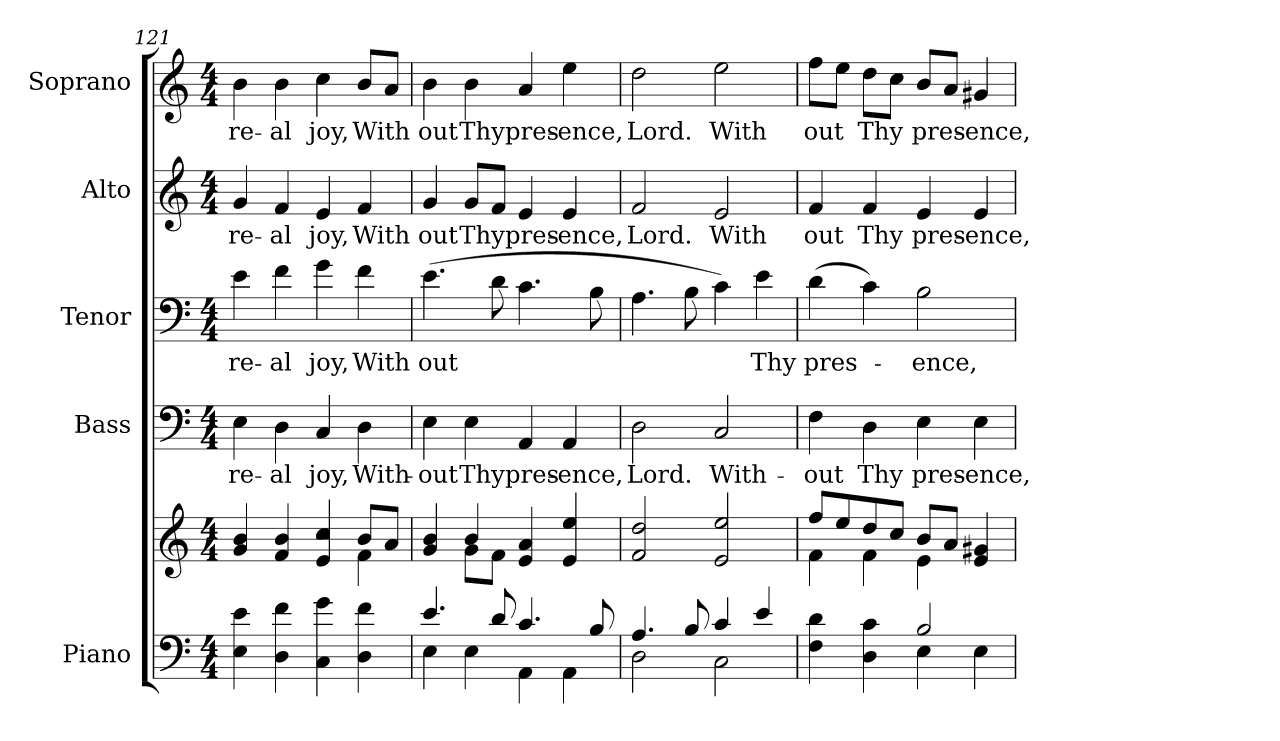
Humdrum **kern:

**kern	**kern	**kern	**text	**kern	**text	**kern	**text	**kern	**text
*part5	*part5	*part4	*part4	*part3	*part3	*part2	*part2	*part1	*part1
*staff6	*staff5	*staff4	*staff4	*staff3	*staff3	*staff2	*staff2	*staff1	*staff1
*I"Piano	*	*I"Bass	*	*I"Tenor	*	*I"Alto	*	*I"Soprano	*
*I'Pno.	*	*I'B.	*	*I'T.	*	*I'A.	*	*I'S.	*
!!LO:PB:g=z
*clefF4	*clefG2	*clefF4	*	*clefF4	*	*clefG2	*	*clefG2	*
*k[]	*k[]	*k[]	*	*k[]	*	*k[]	*	*k[]	*
*C:	*C:	*C:	*	*C:	*	*C:	*	*C:	*
*M4/4	*M4/4	*M4/4	*	*M4/4	*	*M4/4	*	*M4/4	*
=121	=121	=121	=121	=121	=121	=121	=121	=121	=121
*	*^	*	*	*	*	*	*	*	*
*	*	*^	*	*	*	*	*	*	*	*
!	!	!	!	!	!LO:LY:b:color=#000000	!	!	!	!	!	!
!	!	!	!	!	!	!	!LO:LY:b:color=#000000	!	!	!	!
!	!	!	!	!	!	!	!	!	!LO:LY:b:color=#000000	!	!
!	!	!	!	!	!	!	!	!	!	!	!LO:LY:b:color=#000000
4Ei\ 4ei	4gi/ 4bi	2ryy	2ryy	4Ei\	re-	4ei\	re-	4gi/	re-	4bi\	re-
!	!	!	!	!	!LO:LY:b:color=#000000	!	!	!	!	!	!
!	!	!	!	!	!	!	!LO:LY:b:color=#000000	!	!	!	!
!	!	!	!	!	!	!	!	!	!LO:LY:b:color=#000000	!	!
!	!	!	!	!	!	!	!	!	!	!	!LO:LY:b:color=#000000
4Di\ 4fi	4fi/ 4bi	.	.	4Di\	-al	4fi\	-al	4fi/	-al	4bi\	-al
!	!	!	!	!	!LO:LY:b:color=#000000	!	!	!	!	!	!
!	!	!	!	!	!	!	!LO:LY:b:color=#000000	!	!	!	!
!	!	!	!	!	!	!	!	!	!LO:LY:b:color=#000000	!	!
!	!	!	!	!	!	!	!	!	!	!	!LO:LY:b:color=#000000
4Ci\ 4gi	4ei/ 4cci	4ryy	2r	4Ci/	joy,	4gi\	joy,	4ei/	joy,	4cci\	joy,
!	!	!	!	!	!LO:LY:b:color=#000000	!	!	!	!	!	!
!	!	!	!	!	!	!	!LO:LY:b:color=#000000	!	!	!	!
!	!	!	!	!	!	!	!	!	!LO:LY:b:color=#000000	!	!
!	!	!	!	!	!	!	!	!	!	!	!LO:LY:b:color=#000000
4Di\ 4fi	8bi/L	4fi\	.	4Di\	With-	4fi\	With	4fi/	With	8bi/L	With
.	8ai/J	.	.	.	.	.	.	.	.	8ai/J	.
*	*	*v	*v	*	*	*	*	*	*	*	*
=122	=122	=122	=122	=122	=122	=122	=122	=122	=122	=122
*^	*	*	*	*	*	*	*	*	*	*
!	!	!	!	!	!LO:LY:b:color=#000000	!	!	!	!	!	!
!	!	!	!	!	!	!	!LO:LY:b:color=#000000	!	!	!	!
!	!	!	!	!	!	!	!	!	!LO:LY:b:color=#000000	!	!
!	!	!	!	!	!	!	!	!	!	!	!LO:LY:b:color=#000000
4.ei/	4Ei\	4gi/ 4bi	4ryy	4Ei\	-out	(4.ei\	out	4gi/	out	4bi\	out
!	!	!	!	!	!LO:LY:b:color=#000000	!	!	!	!	!	!
!	!	!	!	!	!	!	!	!	!LO:LY:b:color=#000000	!	!
!	!	!	!	!	!	!	!	!	!	!	!LO:LY:b:color=#000000
.	4Ei\	4bi/	8gi\L	4Ei\	Thy	.	.	8gi/L	Thy	4bi\	Thy
8di/	.	.	8fi\J	.	.	8di\	.	8fi/J	.	.	.
!	!	!	!	!	!LO:LY:b:color=#000000	!	!	!	!	!	!
!	!	!	!	!	!	!	!	!	!LO:LY:b:color=#000000	!	!
!	!	!	!	!	!	!	!	!	!	!	!LO:LY:b:color=#000000
4.ci/	4AAi\	4ei/ 4ai	2ryy	4AAi/	pres-	4.ci\	.	4ei/	pres-	4ai/	pres-
!	!	!	!	!	!LO:LY:b:color=#000000	!	!	!	!	!	!
!	!	!	!	!	!	!	!	!	!LO:LY:b:color=#000000	!	!
!	!	!	!	!	!	!	!	!	!	!	!LO:LY:b:color=#000000
.	4AAi\	4ei/ 4eei	.	4AAi/	-ence,	.	.	4ei/	-ence,	4eei\	-ence,
8Bi/	.	.	.	.	.	8Bi\	.	.	.	.	.
*	*	*v	*v	*	*	*	*	*	*	*	*
=123	=123	=123	=123	=123	=123	=123	=123	=123	=123	=123
!	!	!	!	!LO:LY:b:color=#000000	!	!	!	!	!	!
!	!	!	!	!	!	!	!	!LO:LY:b:color=#000000	!	!
!	!	!	!	!	!	!	!	!	!	!LO:LY:b:color=#000000
4.Ai/	2Di\	2fi/ 2ddi	2Di\	Lord.	4.Ai\	.	2fi/	Lord.	2ddi\	Lord.
8Bi/	.	.	.	.	8Bi\	.	.	.	.	.
!	!	!	!	!LO:LY:b:color=#000000	!	!	!	!	!	!
!	!	!	!	!	!	!	!	!LO:LY:b:color=#000000	!	!
!	!	!	!	!	!	!	!	!	!	!LO:LY:b:color=#000000
4ci/	2Ci\	2ei/ 2eei	2Ci/	With-	4ci\)	.	2ei/	With	2eei\	With
!	!	!	!	!	!	!LO:LY:b:color=#000000	!	!	!	!
4ei/	.	.	.	.	4ei\	Thy	.	.	.	.
=124	=124	=124	=124	=124	=124	=124	=124	=124	=124	=124
*	*	*^	*	*	*	*	*	*	*	*
!	!	!	!	!	!LO:LY:b:color=#000000	!	!	!	!	!	!
!	!	!	!	!	!	!	!LO:LY:b:color=#000000	!	!	!	!
!	!	!	!	!	!	!	!	!	!LO:LY:b:color=#000000	!	!
!	!	!	!	!	!	!	!	!	!	!	!LO:LY:b:color=#000000
4Fi\ 4di	2ryy	8ffi/L	4fi\	4Fi\	-out	(4di\	pres-	4fi/	out	8ffi\L	out
.	.	8eei/	.	.	.	.	.	.	.	8eei\J	.
!	!	!	!	!	!LO:LY:b:color=#000000	!	!	!	!	!	!
!	!	!	!	!	!	!	!	!	!LO:LY:b:color=#000000	!	!
!	!	!	!	!	!	!	!	!	!	!	!LO:LY:b:color=#000000
4Di\ 4ci	.	8ddi/	4fi\	4Di\	Thy	4ci\)	.	4fi/	Thy	8ddi\L	Thy
.	.	8cci/J	.	.	.	.	.	.	.	8cci\J	.
!	!	!	!	!	!LO:LY:b:color=#000000	!	!	!	!	!	!
!	!	!	!	!	!	!	!LO:LY:b:color=#000000	!	!	!	!
!	!	!	!	!	!	!	!	!	!LO:LY:b:color=#000000	!	!
!	!	!	!	!	!	!	!	!	!	!	!LO:LY:b:color=#000000
2Bi/	4Ei\	8bi/L	4ei\	4Ei\	pres-	2Bi\	-ence,	4ei/	pres-	8bi/L	pres-
.	.	8ai/J	.	.	.	.	.	.	.	8ai/J	.
!	!	!	!	!	!LO:LY:b:color=#000000	!	!	!	!	!	!
!	!	!	!	!	!	!	!	!	!LO:LY:b:color=#000000	!	!
!	!	!	!	!	!	!	!	!	!	!	!LO:LY:b:color=#000000
.	4Ei\	4ei/ 4g#Xi	4ryy	4Ei\	-ence,	.	.	4ei/	-ence,	4g#Xi/	-ence,
*v	*v	*	*	*	*	*	*	*	*	*	*
*	*v	*v	*	*	*	*	*	*	*	*
=	=	=	=	=	=	=	=	=	=
*-	*-	*-	*-	*-	*-	*-	*-	*-	*-
